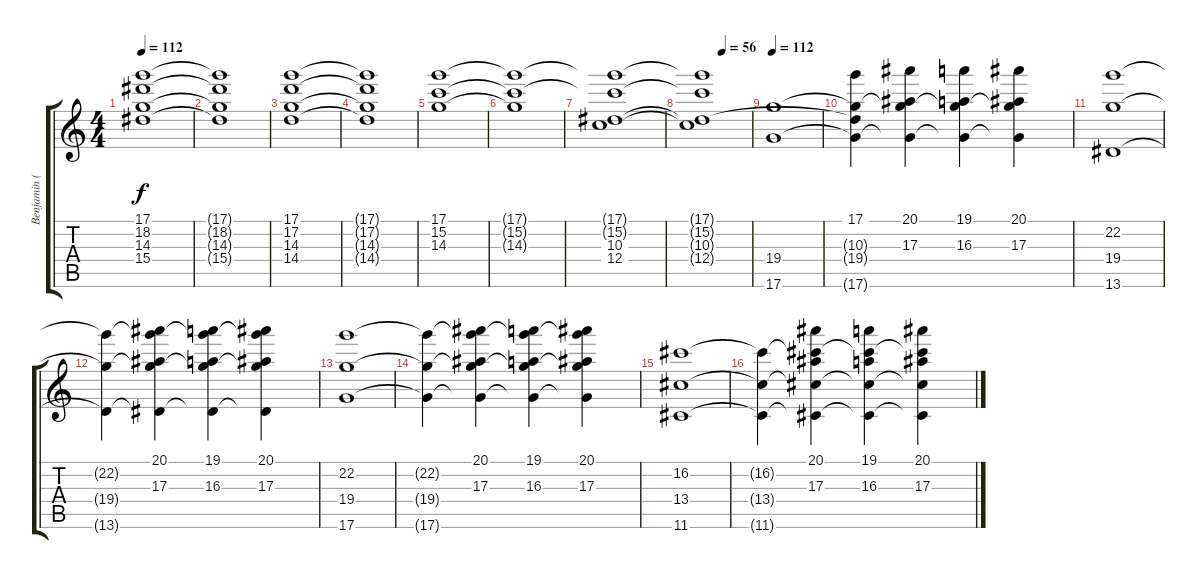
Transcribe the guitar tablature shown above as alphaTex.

\track ("Benjamin (KeybExtra)" "Benjamin (") {instrument stringensemble2}
\staff {score tabs}
\tuning (D5 A4 F4 C4 G3 D3) {hide}
\ts (4 4)
\tempo 112
\clef g2
\ks c
(17.1 18.2 14.3 15.4).1{dy f} |
(17.1{t} 18.2{t} 14.3{t} 15.4{t}).1 |
(17.1 17.2 14.3 14.4).1 |
(17.1{t} 17.2{t} 14.3{t} 14.4{t}).1 |
(17.1 15.2 14.3).1 |
(17.1{t} 15.2{t} 14.3{t}).1 |
(17.1{t} 15.2{t} 10.3 12.4).1 |
\tempo (56 0.5)
(17.1{t} 15.2{t} 10.3{t} 12.4{t}).1 |
\tempo 112
(19.4 17.6).1 |
(17.1 10.3{t} 19.4{t} 17.6{t}).4 (20.1 17.3 19.4{t} 17.6{t}).4 (19.1 16.3 19.4{t} 17.6{t}).4 (20.1 17.3 19.4{t} 17.6{t}).4 |
(22.2 19.4 13.6).1 |
(22.2{t} 19.4{t} 13.6{t}).4 (20.1 22.2{t} 17.3 19.4{t} 13.6{t}).4 (19.1 22.2{t} 16.3 19.4{t} 13.6{t}).4 (20.1 22.2{t} 17.3 19.4{t} 13.6{t}).4 |
(22.2 19.4 17.6).1 |
(22.2{t} 19.4{t} 17.6{t}).4 (20.1 22.2{t} 17.3 19.4{t} 17.6{t}).4 (19.1 22.2{t} 16.3 19.4{t} 17.6{t}).4 (20.1 22.2{t} 17.3 19.4{t} 17.6{t}).4 |
(16.2 13.4 11.6).1 |
(16.2{t} 13.4{t} 11.6{t}).4 (20.1 16.2{t} 17.3 13.4{t} 11.6{t}).4 (19.1 16.2{t} 16.3 13.4{t} 11.6{t}).4 (20.1 16.2{t} 17.3 13.4{t} 11.6{t}).4
